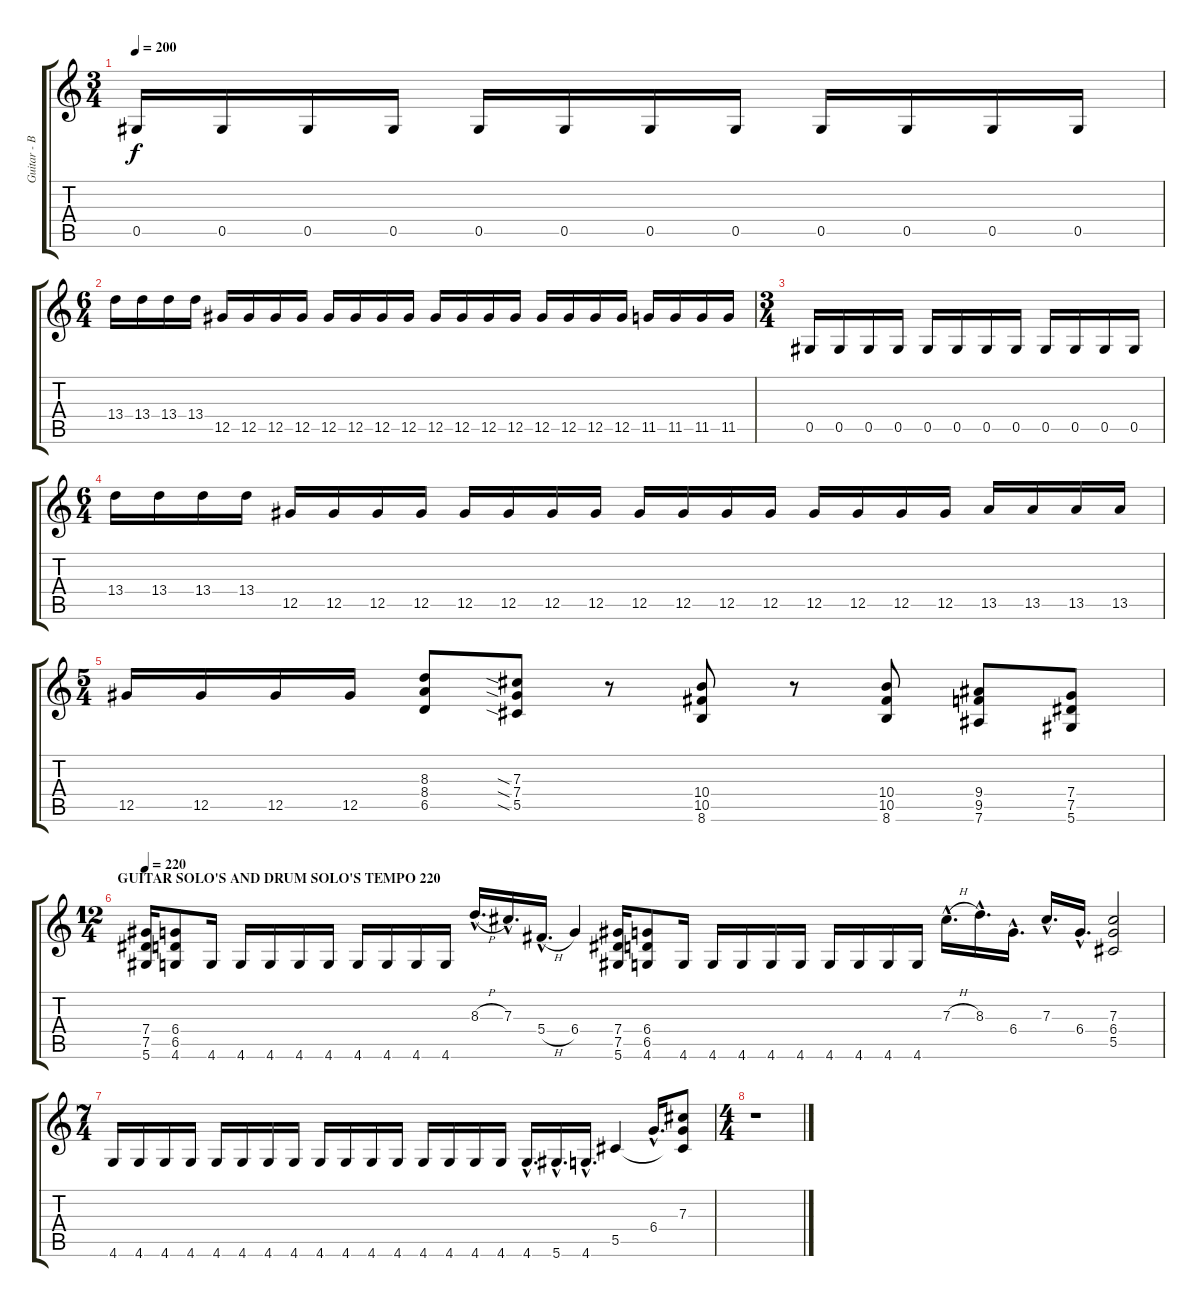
\track ("Guitar - Blasphemer" "Guitar - B") {instrument overdrivenguitar}
\staff {score tabs}
\tuning (Eb4 Bb3 Gb3 Db3 Ab2 Eb2) {hide}
\ts (3 4)
\tempo 200
\clef g2
\ks c
0.5.16{dy f} 0.5.16 0.5.16 0.5.16 0.5.16 0.5.16 0.5.16 0.5.16 0.5.16 0.5.16 0.5.16 0.5.16 |
\ts (6 4)
13.4.16 13.4.16 13.4.16 13.4.16 12.5.16 12.5.16 12.5.16 12.5.16 12.5.16 12.5.16 12.5.16 12.5.16 12.5.16 12.5.16 12.5.16 12.5.16 12.5.16 12.5.16 12.5.16 12.5.16 11.5.16 11.5.16 11.5.16 11.5.16 |
\ts (3 4)
0.5.16 0.5.16 0.5.16 0.5.16 0.5.16 0.5.16 0.5.16 0.5.16 0.5.16 0.5.16 0.5.16 0.5.16 |
\ts (6 4)
13.4.16 13.4.16 13.4.16 13.4.16 12.5.16 12.5.16 12.5.16 12.5.16 12.5.16 12.5.16 12.5.16 12.5.16 12.5.16 12.5.16 12.5.16 12.5.16 12.5.16 12.5.16 12.5.16 12.5.16 13.5.16 13.5.16 13.5.16 13.5.16 |
\ts (5 4)
12.5.16 12.5.16 12.5.16 12.5.16 (8.3 8.4 6.5).8 (7.3{sia} 7.4{sia} 5.5{sia}).8 r.8 (10.4 10.5 8.6).8 r.8 (10.4 10.5 8.6).8 (9.4 9.5 7.6).8 (7.4 7.5 5.6).8 |
\ts (12 4)
\section ("" "GUITAR SOLO'S AND DRUM SOLO'S TEMPO 220")
\tempo 220
(7.4 7.5 5.6).16 (6.4 6.5 4.6).8 4.6.16 4.6.16 4.6.16 4.6.16 4.6.16 4.6.16 4.6.16 4.6.16 4.6.16 8.3{h hac}.16{d} 7.3{hac}.16{d} 5.4{h hac}.16{d} 6.4.4 (7.4 7.5 5.6).16 (6.4 6.5 4.6).8 4.6.16 4.6.16 4.6.16 4.6.16 4.6.16 4.6.16 4.6.16 4.6.16 4.6.16 7.3{h hac}.16{d} 8.3{hac}.16{d} 6.4{hac}.16{d} 7.3{hac}.16{d} 6.4{hac}.16{d} (7.3 6.4 5.5).2 |
\ts (7 4)
4.6.16 4.6.16 4.6.16 4.6.16 4.6.16 4.6.16 4.6.16 4.6.16 4.6.16 4.6.16 4.6.16 4.6.16 4.6.16 4.6.16 4.6.16 4.6.16 4.6{hac}.16{d} 5.6{hac}.16{d} 4.6{hac}.16{d} 5.5.4 6.4{hac}.16{d} (7.3 6.4{t} 5.5{t}).8 |
\ts (4 4)
r.1
